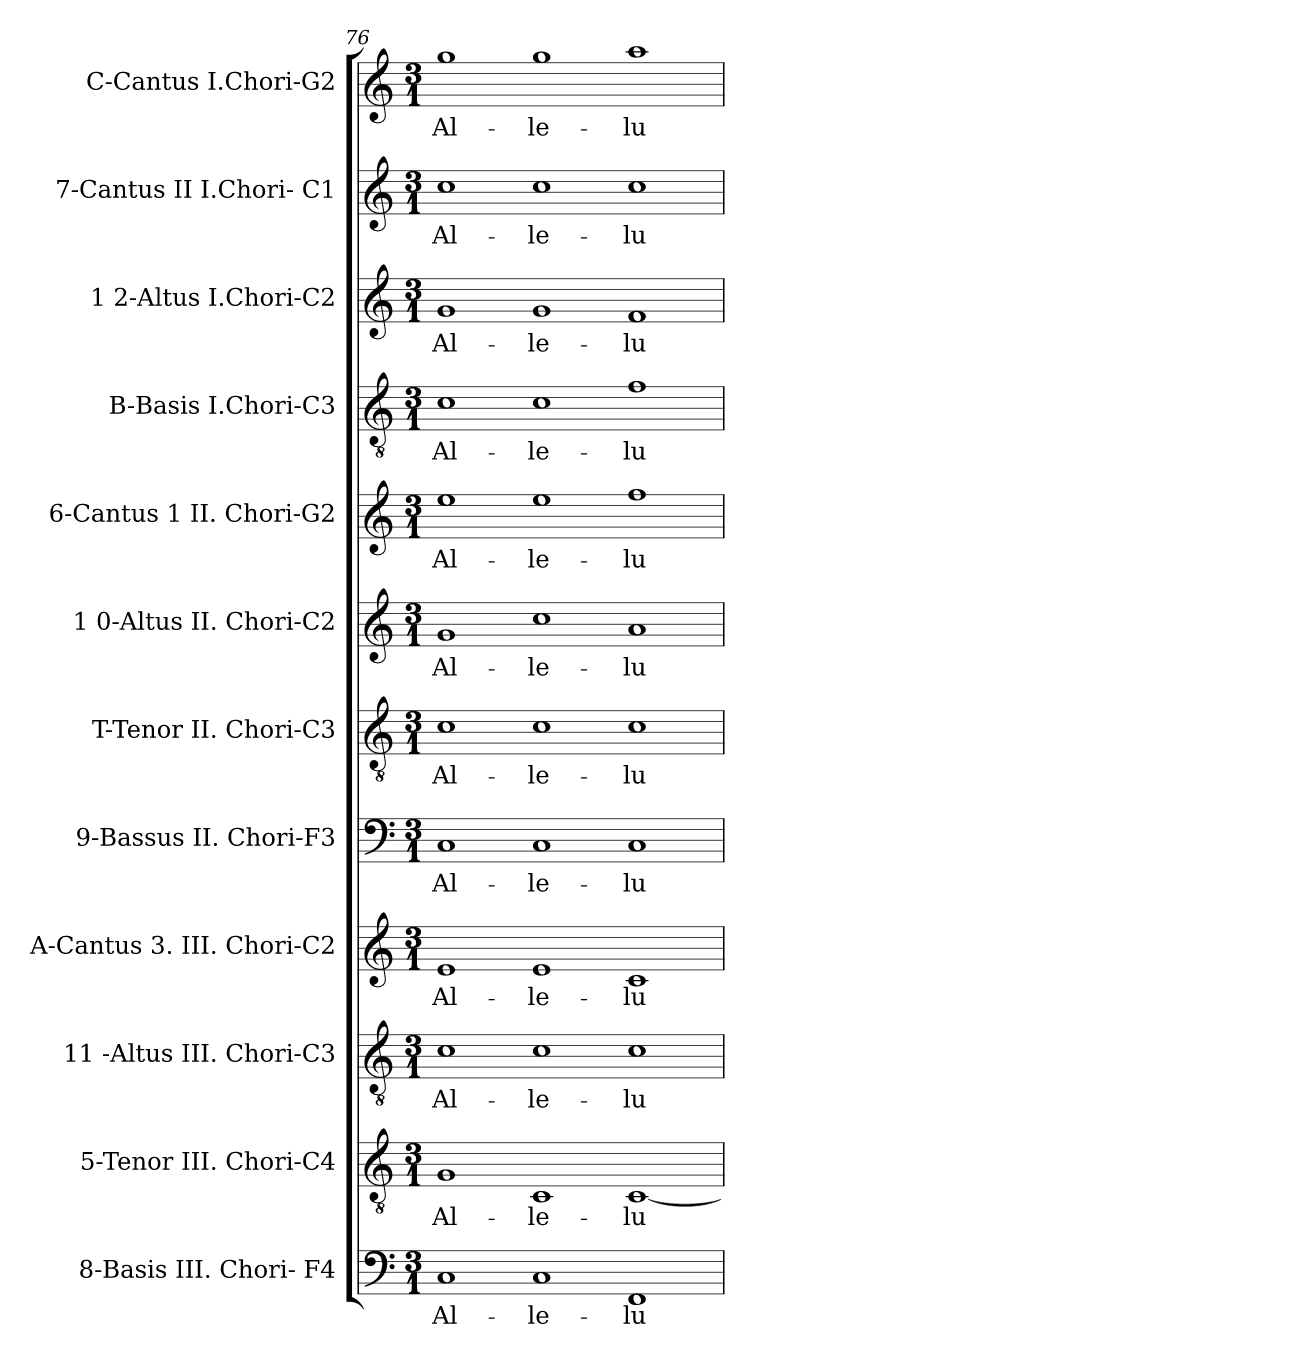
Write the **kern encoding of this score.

**kern	**text	**kern	**text	**kern	**text	**kern	**text	**kern	**text	**kern	**text	**kern	**text	**kern	**text	**kern	**text	**kern	**text	**kern	**text	**kern	**text
*part12	*part12	*part11	*part11	*part10	*part10	*part9	*part9	*part8	*part8	*part7	*part7	*part6	*part6	*part5	*part5	*part4	*part4	*part3	*part3	*part2	*part2	*part1	*part1
*staff12	*staff12	*staff11	*staff11	*staff10	*staff10	*staff9	*staff9	*staff8	*staff8	*staff7	*staff7	*staff6	*staff6	*staff5	*staff5	*staff4	*staff4	*staff3	*staff3	*staff2	*staff2	*staff1	*staff1
*I"8-Basis  III. Chori- F4	*	*I"5-Tenor  III. Chori-C4	*	*I"11 -Altus  III. Chori-C3	*	*I"A-Cantus 3.  III. Chori-C2	*	*I"9-Bassus  II. Chori-F3	*	*I"T-Tenor  II. Chori-C3	*	*I"1 0-Altus  II. Chori-C2	*	*I"6-Cantus 1  II. Chori-G2	*	*I"B-Basis  I.Chori-C3	*	*I"1 2-Altus  I.Chori-C2	*	*I"7-Cantus II  I.Chori- C1	*	*I"C-Cantus  I.Chori-G2	*
*	*	*	*	*	*	*I'A	*	*	*	*I'T	*	*	*	*	*	*I'B	*	*	*	*	*	*I'C	*
*clefF4	*	*clefGv2	*	*clefGv2	*	*clefG2	*	*clefF4	*	*clefGv2	*	*clefG2	*	*clefG2	*	*clefGv2	*	*clefG2	*	*clefG2	*	*clefG2	*
*k[]	*	*k[]	*	*k[]	*	*k[]	*	*k[]	*	*k[]	*	*k[]	*	*k[]	*	*k[]	*	*k[]	*	*k[]	*	*k[]	*
*C:	*	*C:	*	*C:	*	*C:	*	*C:	*	*C:	*	*C:	*	*C:	*	*C:	*	*C:	*	*C:	*	*C:	*
*M3/1	*	*M3/1	*	*M3/1	*	*M3/1	*	*M3/1	*	*M3/1	*	*M3/1	*	*M3/1	*	*M3/1	*	*M3/1	*	*M3/1	*	*M3/1	*
=76	=76	=76	=76	=76	=76	=76	=76	=76	=76	=76	=76	=76	=76	=76	=76	=76	=76	=76	=76	=76	=76	=76	=76
!	!LO:LY:b:cj	!	!LO:LY:b:cj	!	!LO:LY:b:cj	!	!LO:LY:b:cj	!	!LO:LY:b:cj	!	!LO:LY:b:cj	!	!LO:LY:b:cj	!	!LO:LY:b:cj	!	!LO:LY:b:cj	!	!LO:LY:b:cj	!	!LO:LY:b:cj	!	!LO:LY:b:cj
1C	Al-	1G	Al-	1c	Al-	1e	Al-	1C	Al-	1c	Al-	1g	Al-	1ee	Al-	1c	Al-	1g	Al-	1cc	Al-	1gg	Al-
!	!LO:LY:b:cj	!	!LO:LY:b:cj	!	!LO:LY:b:cj	!	!LO:LY:b:cj	!	!LO:LY:b:cj	!	!LO:LY:b:cj	!	!LO:LY:b:cj	!	!LO:LY:b:cj	!	!LO:LY:b:cj	!	!LO:LY:b:cj	!	!LO:LY:b:cj	!	!LO:LY:b:cj
1C	-le-	1C	-le-	1c	-le-	1e	-le-	1C	-le-	1c	-le-	1cc	-le-	1ee	-le-	1c	-le-	1g	-le-	1cc	-le-	1gg	-le-
!	!LO:LY:b:cj	!	!LO:LY:b:cj	!	!LO:LY:b:cj	!	!LO:LY:b:cj	!	!LO:LY:b:cj	!	!LO:LY:b:cj	!	!LO:LY:b:cj	!	!LO:LY:b:cj	!	!LO:LY:b:cj	!	!LO:LY:b:cj	!	!LO:LY:b:cj	!	!LO:LY:b:cj
1FF	-lu-	[<1C	-lu-	1c	-lu-	1c	-lu-	1C	-lu-	1c	-lu-	1a	-lu-	1ff	-lu-	1f	-lu-	1f	-lu-	1cc	-lu-	1aa	-lu-
=	=	=	=	=	=	=	=	=	=	=	=	=	=	=	=	=	=	=	=	=	=	=	=
*-	*-	*-	*-	*-	*-	*-	*-	*-	*-	*-	*-	*-	*-	*-	*-	*-	*-	*-	*-	*-	*-	*-	*-
